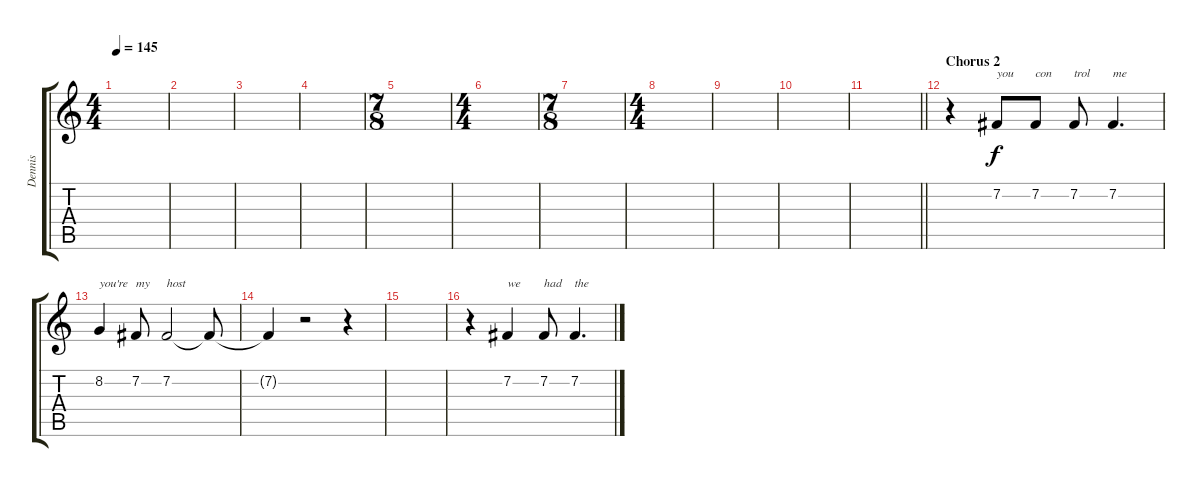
\track ("Dennis" "Dennis") {instrument tenorsax}
\staff {score tabs}
\tuning (E4 B3 G3 D3 A2 E2) {hide}
\ts (4 4)
\tempo 145
\clef g2
\ks c
|
|
|
|
\ts (7 8)
|
\ts (4 4)
|
\ts (7 8)
|
\ts (4 4)
|
|
|
\barLineRight lightlight
|
\section ("" "Chorus 2")
r.4 7.2.8{txt "you"} 7.2.8{txt "con"} 7.2.8{txt "trol"} 7.2.4{d txt "me"} |
8.2.4{txt "you're"} 7.2.8{txt "my"} 7.2.2{txt "host"} 7.2{t}.8 |
7.2{t}.4 r.2 r.4 |
|
r.4 7.2.4{txt "we"} 7.2.8{txt "had"} 7.2.4{d txt "the"}
